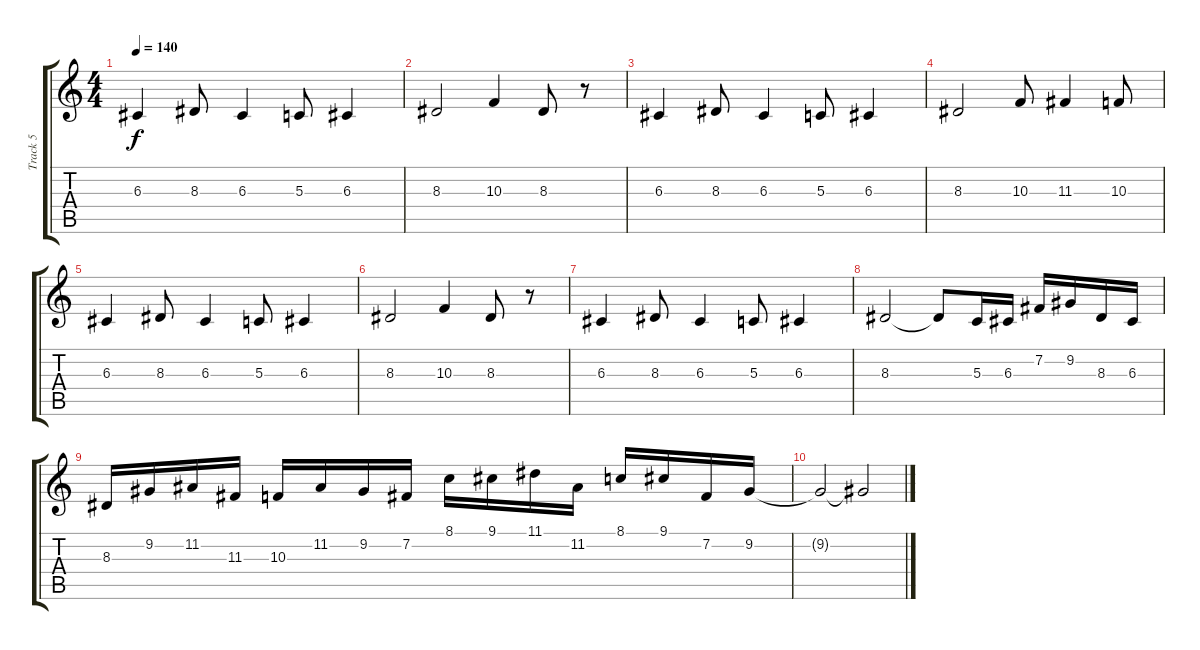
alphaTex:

\track ("Track 5" "Track 5") {instrument acousticgrandpiano}
\staff {score tabs}
\tuning (E4 B3 G3 D3 A2 E2) {hide}
\ts (4 4)
\tempo 140
\clef g2
\ks c
6.3.4{dy f} 8.3.8 6.3.4 5.3.8 6.3.4 |
8.3.2 10.3.4 8.3.8 r.8 |
6.3.4 8.3.8 6.3.4 5.3.8 6.3.4 |
8.3.2 10.3.8 11.3.4 10.3.8 |
6.3.4 8.3.8 6.3.4 5.3.8 6.3.4 |
8.3.2 10.3.4 8.3.8 r.8 |
6.3.4 8.3.8 6.3.4 5.3.8 6.3.4 |
8.3.2 8.3{t}.8 5.3.16 6.3.16 7.2.16 9.2.16 8.3.16 6.3.16 |
8.3.16 9.2.16 11.2.16 11.3.16 10.3.16 11.2.16 9.2.16 7.2.16 8.1.16 9.1.16 11.1.16 11.2.16 8.1.16 9.1.16 7.2.16 9.2.16 |
9.2{t}.2 9.2{t}.2
